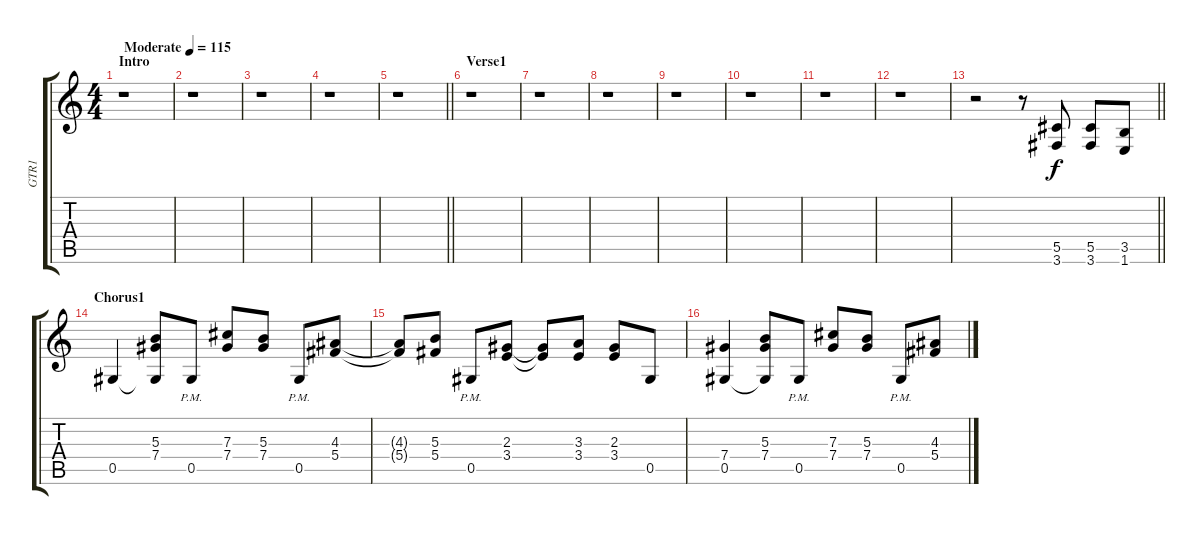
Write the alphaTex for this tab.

\track ("GTR1" "GTR1") {instrument distortionguitar}
\staff {score tabs}
\tuning (Eb4 Bb3 Gb3 Db3 Ab2 Eb2) {hide}
\ts (4 4)
\section ("" "Intro")
\tempo (115 "Moderate")
\clef g2
\ks c
r.1{dy f instrument distortionguitar} |
r.1 |
r.1 |
r.1 |
\barLineRight lightlight
r.1 |
\section ("" "Verse1")
r.1 |
r.1 |
r.1 |
r.1 |
r.1 |
r.1 |
r.1 |
\barLineRight lightlight
r.2 r.8 (5.5 3.6).8 (5.5 3.6).8 (3.5 1.6).8 |
\section ("" "Chorus1")
0.5.4 (5.3 7.4 0.5{t}).8 0.5{pm}.8 (7.3 7.4).8 (5.3 7.4).8 0.5{pm}.8 (4.3 5.4).8 |
(4.3{t} 5.4{t}).8 (5.3 5.4).8 0.5{pm}.8 (2.3 3.4).8 (2.3{t} 3.4{t}).8 (3.3 3.4).8 (2.3 3.4).8 0.5.8 |
(7.4 0.5).4 (5.3 7.4 0.5{t}).8 0.5{pm}.8 (7.3 7.4).8 (5.3 7.4).8 0.5{pm}.8 (4.3 5.4).8
